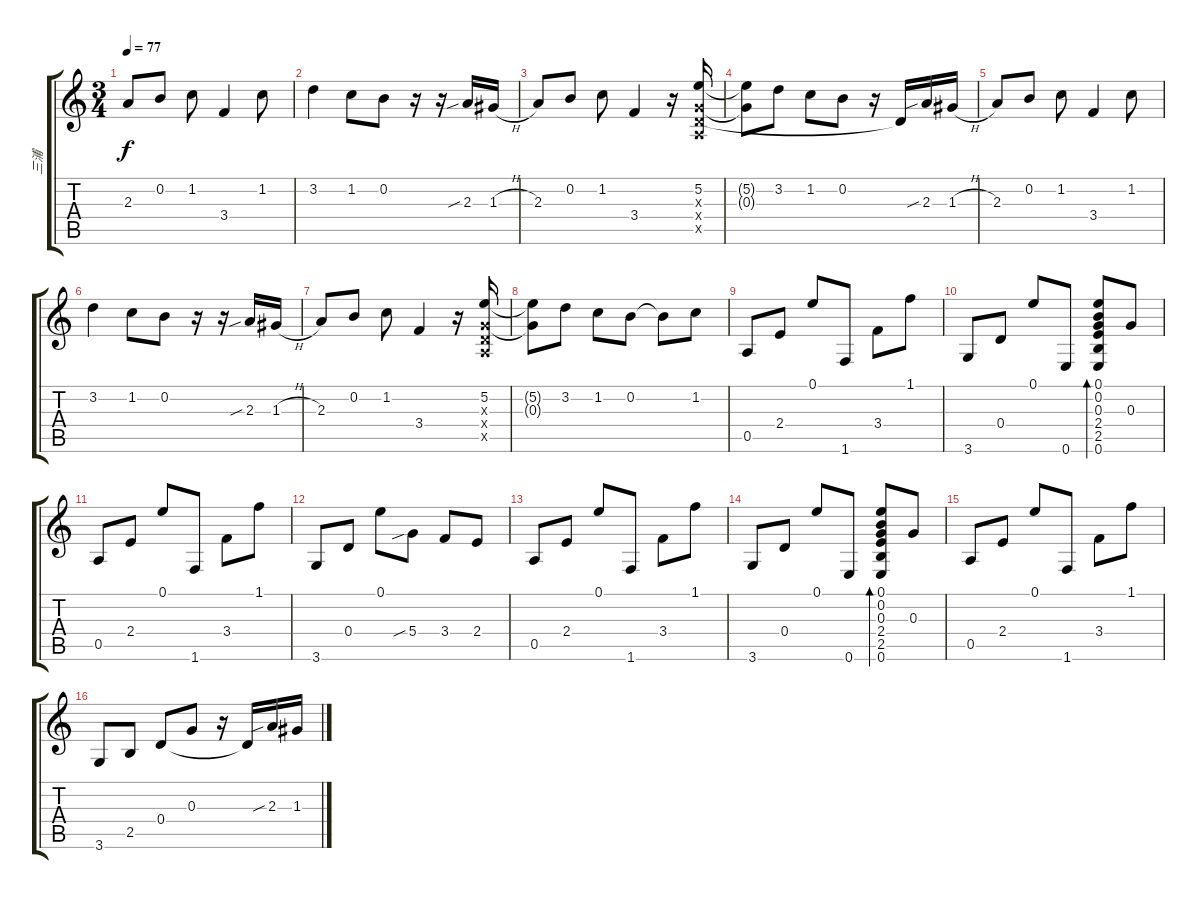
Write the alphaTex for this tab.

\track ("三浦" "三浦") {instrument acousticguitarsteel}
\staff {score tabs}
\tuning (E4 B3 G3 D3 A2 E2) {hide}
\ts (3 4)
\tempo 77
\clef g2
\ks c
2.3.8{dy f} 0.2.8 1.2.8 3.4.4 1.2.8 |
3.2.4 1.2.8 0.2.8 r.16 r.16 2.3{sib}.16 1.3{h}.16 |
2.3.8 0.2.8 1.2.8 3.4.4 r.16 (5.2 0.3{x} 0.4{x} 0.5{x}).16 |
(5.2{t} 0.3{t}).8 3.2.8 1.2.8 0.2.8 r.16 0.4{t}.16 2.3{sib}.16 1.3{h}.16 |
2.3.8 0.2.8 1.2.8 3.4.4 1.2.8 |
3.2.4 1.2.8 0.2.8 r.16 r.16 2.3{sib}.16 1.3{h}.16 |
2.3.8 0.2.8 1.2.8 3.4.4 r.16 (5.2 0.3{x} 0.4{x} 0.5{x}).16 |
(5.2{t} 0.3{t}).8 3.2.8 1.2.8 0.2.8 0.2{t}.8 1.2.8 |
0.5.8 2.4.8 0.1.8 1.6.8 3.4.8 1.1.8 |
3.6.8 0.4.8 0.1.8 0.6.8 (0.1 0.2 0.3 2.4 2.5 0.6).8{bd 60} 0.3.8 |
0.5.8 2.4.8 0.1.8 1.6.8 3.4.8 1.1.8 |
3.6.8 0.4.8 0.1.8 5.4{sib}.8 3.4.8 2.4.8 |
0.5.8 2.4.8 0.1.8 1.6.8 3.4.8 1.1.8 |
3.6.8 0.4.8 0.1.8 0.6.8 (0.1 0.2 0.3 2.4 2.5 0.6).8{bd 60} 0.3.8 |
0.5.8 2.4.8 0.1.8 1.6.8 3.4.8 1.1.8 |
3.6.8 2.5.8 0.4.8 0.3.8 r.16 0.4{t}.16 2.3{sib}.16 1.3{h}.16
